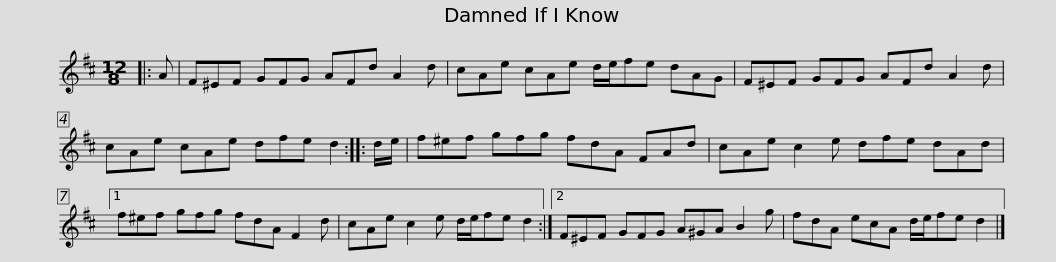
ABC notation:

X:1
L:1/8
M:12/8
I:linebreak $
K:D
V:1 treble
V:1
|: A | F^EF GFG AFd A2 d | cAe cAe d/e/fe dAG | F^EF GFG AFd A2 d |$ cAe cAe dfe d2 :: %5
 d/e/ | f^ef gfg fdA FAd | cAe c2 e dfe dAd |1$ f^ef gfg fdA F2 d | cAe c2 e d/e/fe d2 :|2 %10
 F^EF GFG A^GA B2 g |$ fdA ecA d/e/fe d2 |] %12
